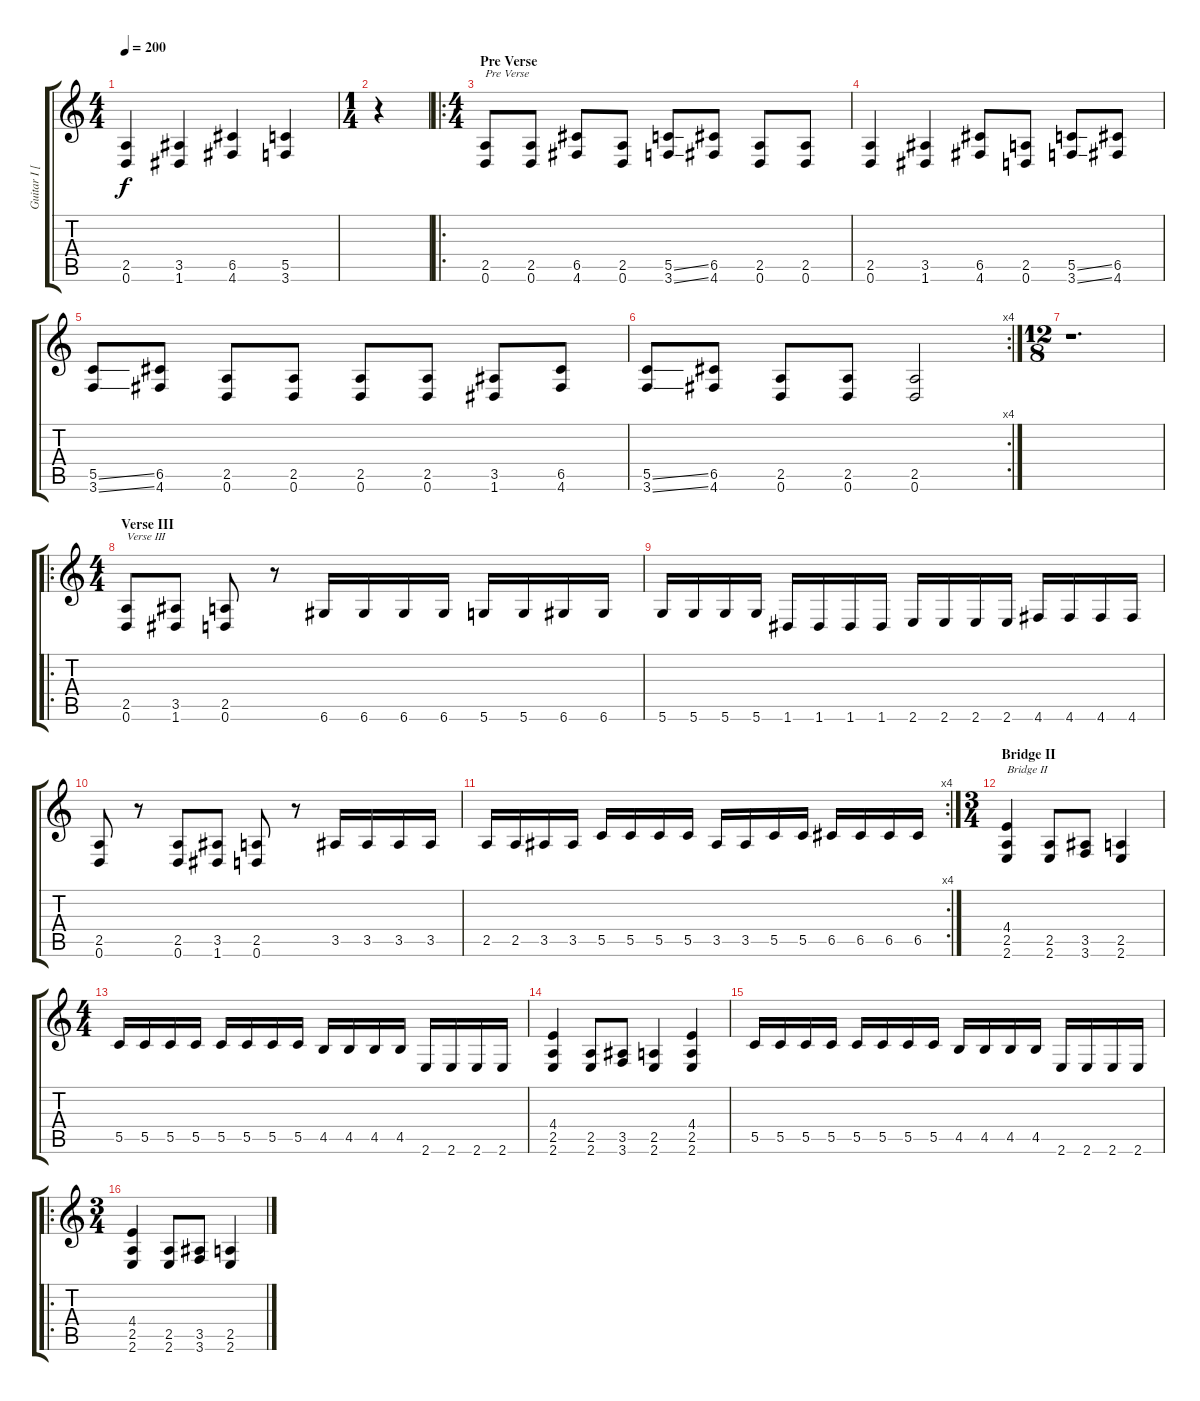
\track ("Guitar I [Vogg]" "Guitar I [") {instrument distortionguitar}
\staff {score tabs}
\tuning (D4 A3 F3 C3 G2 D2) {hide}
\ts (4 4)
\tempo 200
\clef g2
\ks c
(2.5 0.6).4{dy f} (3.5 1.6).4 (6.5 4.6).4 (5.5 3.6).4 |
\ts (1 4)
r.4 |
\ro
\ts (4 4)
\section ("" "Pre Verse")
(2.5 0.6).8{txt "Pre Verse"} (2.5 0.6).8 (6.5 4.6).8 (2.5 0.6).8 (5.5{ss} 3.6{ss}).8 (6.5 4.6).8 (2.5 0.6).8 (2.5 0.6).8 |
(2.5 0.6).4 (3.5 1.6).4 (6.5 4.6).8 (2.5 0.6).8 (5.5{ss} 3.6{ss}).8 (6.5 4.6).8 |
(5.5{ss} 3.6{ss}).8 (6.5 4.6).8 (2.5 0.6).8 (2.5 0.6).8 (2.5 0.6).8 (2.5 0.6).8 (3.5 1.6).8 (6.5 4.6).8 |
\rc 4
(5.5{ss} 3.6{ss}).8 (6.5 4.6).8 (2.5 0.6).8 (2.5 0.6).8 (2.5 0.6).2 |
\ts (12 8)
r.1{d} |
\ro
\ts (4 4)
\section ("" "Verse III")
(2.5 0.6).8{txt "Verse III"} (3.5 1.6).8 (2.5 0.6).8 r.8 6.6.16 6.6.16 6.6.16 6.6.16 5.6.16 5.6.16 6.6.16 6.6.16 |
5.6.16 5.6.16 5.6.16 5.6.16 1.6.16 1.6.16 1.6.16 1.6.16 2.6.16 2.6.16 2.6.16 2.6.16 4.6.16 4.6.16 4.6.16 4.6.16 |
(2.5 0.6).8 r.8 (2.5 0.6).8 (3.5 1.6).8 (2.5 0.6).8 r.8 3.5.16 3.5.16 3.5.16 3.5.16 |
\rc 4
2.5.16 2.5.16 3.5.16 3.5.16 5.5.16 5.5.16 5.5.16 5.5.16 3.5.16 3.5.16 5.5.16 5.5.16 6.5.16 6.5.16 6.5.16 6.5.16 |
\ts (3 4)
\section ("" "Bridge II")
(4.4 2.5 2.6).4{txt "Bridge II"} (2.5 2.6).8 (3.5 3.6).8 (2.5 2.6).4 |
\ts (4 4)
5.5.16 5.5.16 5.5.16 5.5.16 5.5.16 5.5.16 5.5.16 5.5.16 4.5.16 4.5.16 4.5.16 4.5.16 2.6.16 2.6.16 2.6.16 2.6.16 |
(4.4 2.5 2.6).4 (2.5 2.6).8 (3.5 3.6).8 (2.5 2.6).4 (4.4 2.5 2.6).4 |
5.5.16 5.5.16 5.5.16 5.5.16 5.5.16 5.5.16 5.5.16 5.5.16 4.5.16 4.5.16 4.5.16 4.5.16 2.6.16 2.6.16 2.6.16 2.6.16 |
\ro
\ts (3 4)
(4.4 2.5 2.6).4 (2.5 2.6).8 (3.5 3.6).8 (2.5 2.6).4
